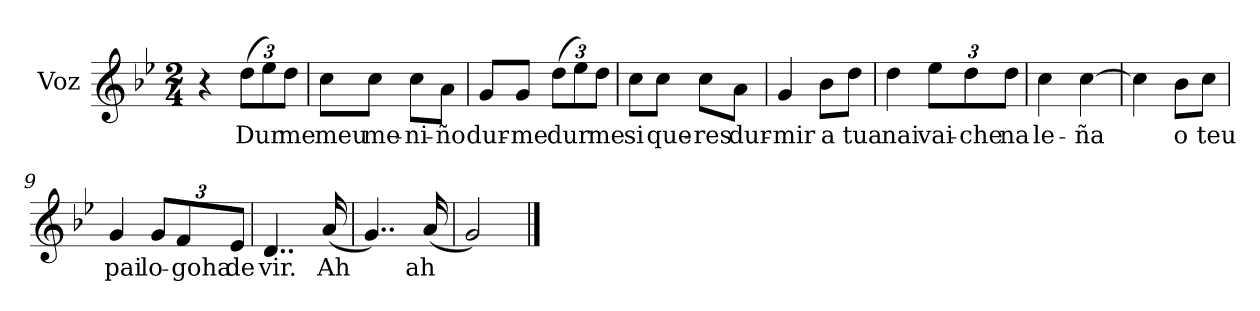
**kern	**text
*part1	*part1
*staff1	*staff1
*I"Voz	*
*clefG2	*
*k[b-e-]	*
*M2/4	*
=1	=1
4r	.
*Xbrackettup	*
*MM80	*
(12dd\L	Dur
12ee-\)	.
12dd\J	me
=2	=2
8cc\L	meu
8cc\J	me-
8cc\L	-ni-
8a\J	-ño
=3	=3
8g/L	dur-
8g/J	-me
(12dd\L	dur
12ee-\)	.
12dd\J	me
=4	=4
8cc\L	si
8cc\J	que-
8cc\L	-res
8a\J	dur-
=5	=5
4g/	-mir
8b-\L	a
8dd\J	tua
=6	=6
4dd\	nai
12ee-\L	vai-
12dd\	-che
12dd\J	na
!!LO:LB:g=z
=7	=7
4cc\	le-
[4cc\	-ña
=8	=8
4cc\]	.
8b-\L	o
8cc\J	teu
=9	=9
4g/	pai
12g/L	lo-
12f/	-goha
12e-/J	de
=10	=10
4..d/	vir.
(16a/	Ah
=11	=11
4..g/)	.
(16a/	ah
=12	=12
2g/)	.
==	==
*-	*-
